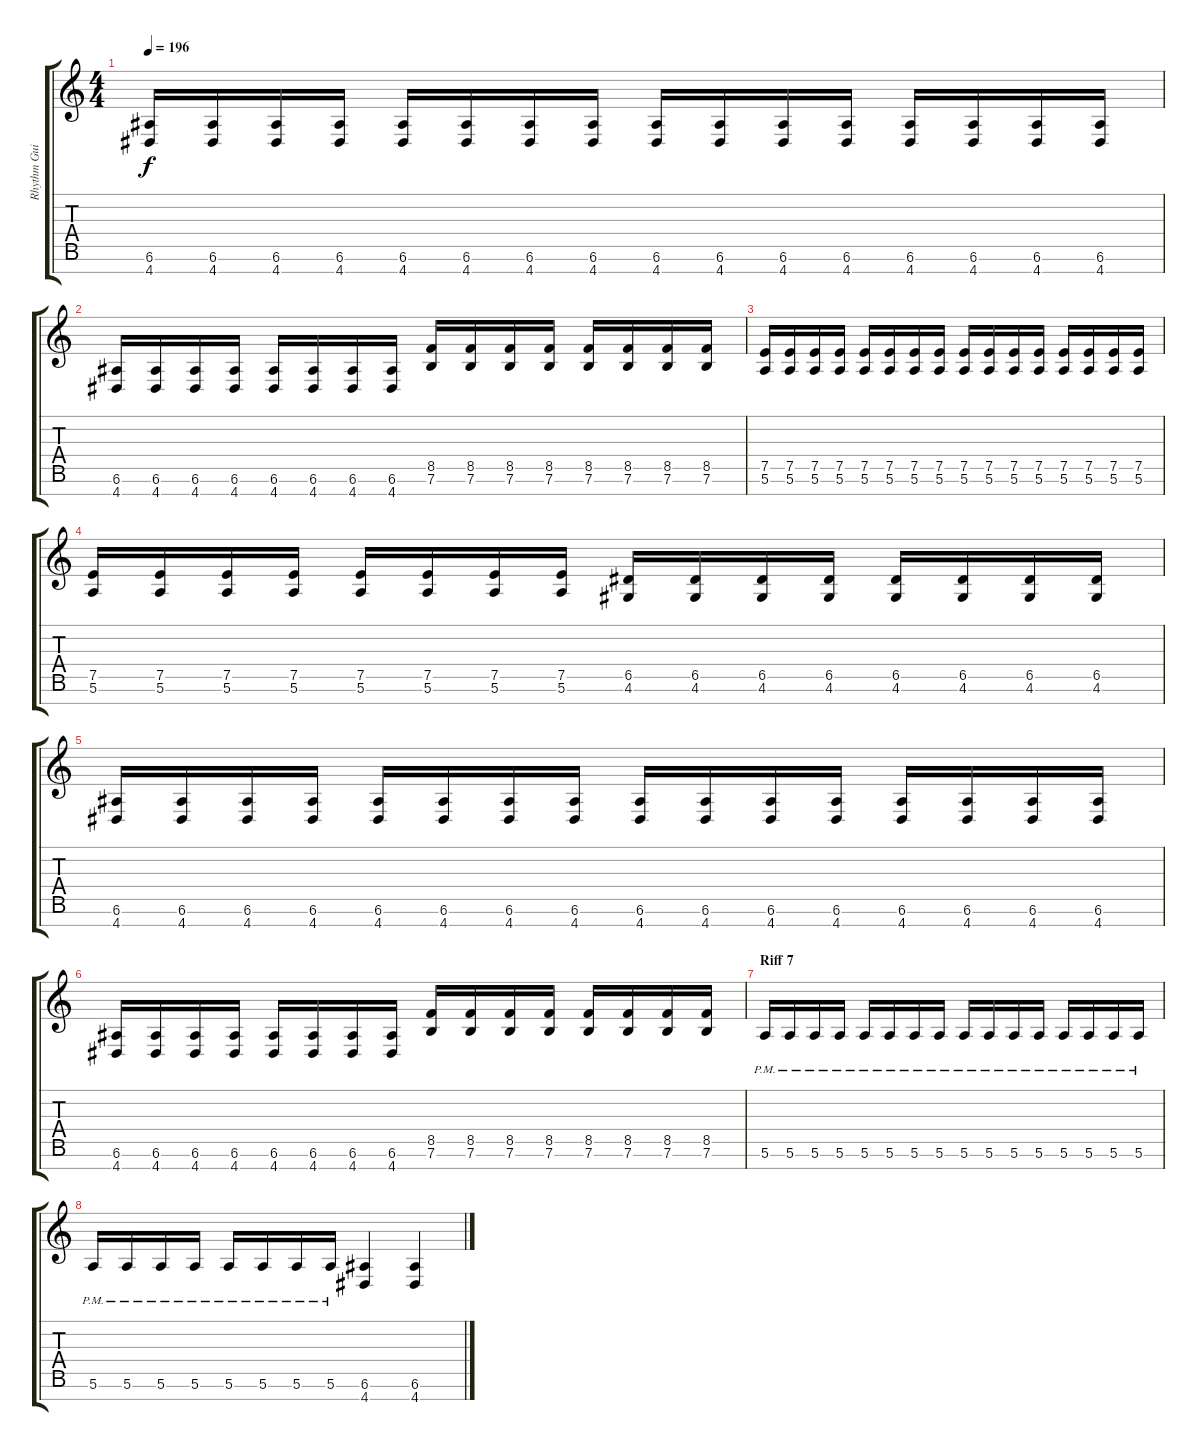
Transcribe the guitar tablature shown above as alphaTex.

\track ("Rhythm Guitar R" "Rhythm Gui") {instrument distortionguitar}
\staff {score tabs}
\tuning (E4 B3 G3 D3 A2 E2 B1) {hide}
\ts (4 4)
\tempo 196
\clef g2
\ks c
(6.6 4.7).16{dy f} (6.6 4.7).16 (6.6 4.7).16 (6.6 4.7).16 (6.6 4.7).16 (6.6 4.7).16 (6.6 4.7).16 (6.6 4.7).16 (6.6 4.7).16 (6.6 4.7).16 (6.6 4.7).16 (6.6 4.7).16 (6.6 4.7).16 (6.6 4.7).16 (6.6 4.7).16 (6.6 4.7).16 |
(6.6 4.7).16 (6.6 4.7).16 (6.6 4.7).16 (6.6 4.7).16 (6.6 4.7).16 (6.6 4.7).16 (6.6 4.7).16 (6.6 4.7).16 (8.5 7.6).16 (8.5 7.6).16 (8.5 7.6).16 (8.5 7.6).16 (8.5 7.6).16 (8.5 7.6).16 (8.5 7.6).16 (8.5 7.6).16 |
(7.5 5.6).16 (7.5 5.6).16 (7.5 5.6).16 (7.5 5.6).16 (7.5 5.6).16 (7.5 5.6).16 (7.5 5.6).16 (7.5 5.6).16 (7.5 5.6).16 (7.5 5.6).16 (7.5 5.6).16 (7.5 5.6).16 (7.5 5.6).16 (7.5 5.6).16 (7.5 5.6).16 (7.5 5.6).16 |
(7.5 5.6).16 (7.5 5.6).16 (7.5 5.6).16 (7.5 5.6).16 (7.5 5.6).16 (7.5 5.6).16 (7.5 5.6).16 (7.5 5.6).16 (6.5 4.6).16 (6.5 4.6).16 (6.5 4.6).16 (6.5 4.6).16 (6.5 4.6).16 (6.5 4.6).16 (6.5 4.6).16 (6.5 4.6).16 |
(6.6 4.7).16 (6.6 4.7).16 (6.6 4.7).16 (6.6 4.7).16 (6.6 4.7).16 (6.6 4.7).16 (6.6 4.7).16 (6.6 4.7).16 (6.6 4.7).16 (6.6 4.7).16 (6.6 4.7).16 (6.6 4.7).16 (6.6 4.7).16 (6.6 4.7).16 (6.6 4.7).16 (6.6 4.7).16 |
(6.6 4.7).16 (6.6 4.7).16 (6.6 4.7).16 (6.6 4.7).16 (6.6 4.7).16 (6.6 4.7).16 (6.6 4.7).16 (6.6 4.7).16 (8.5 7.6).16 (8.5 7.6).16 (8.5 7.6).16 (8.5 7.6).16 (8.5 7.6).16 (8.5 7.6).16 (8.5 7.6).16 (8.5 7.6).16 |
\section ("" "Riff 7")
5.6{pm}.16 5.6{pm}.16 5.6{pm}.16 5.6{pm}.16 5.6{pm}.16 5.6{pm}.16 5.6{pm}.16 5.6{pm}.16 5.6{pm}.16 5.6{pm}.16 5.6{pm}.16 5.6{pm}.16 5.6{pm}.16 5.6{pm}.16 5.6{pm}.16 5.6{pm}.16 |
5.6{pm}.16 5.6{pm}.16 5.6{pm}.16 5.6{pm}.16 5.6{pm}.16 5.6{pm}.16 5.6{pm}.16 5.6{pm}.16 (6.6 4.7).4 (6.6 4.7).4
